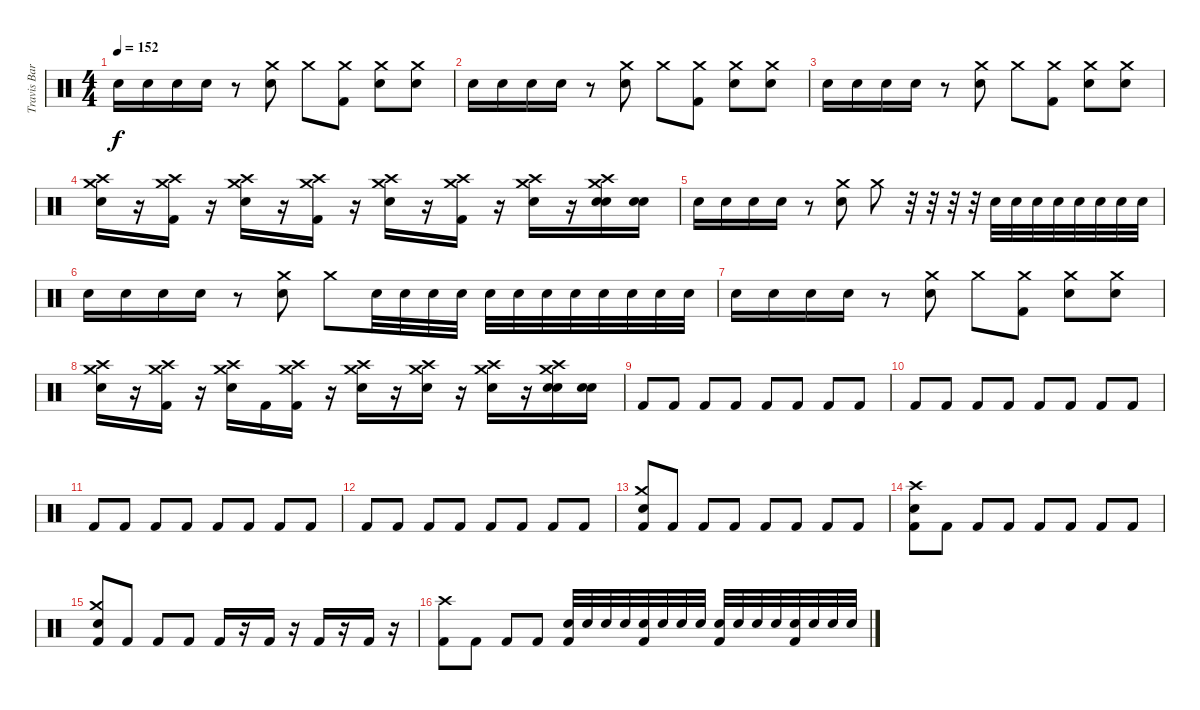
\track ("Travis Barker (Drums)" "Travis Bar") {instrument percussion}
\staff {score}
\articulation defaults
\ts (4 4)
\tempo 152
\clef neutral
\ks c "Snare (hit) 2".16{dy f} "Snare (hit) 2".16 "Snare (hit) 2".16 "Snare (hit) 2".16
r.8 ("Crash medium (hit)" "Snare (hit) 2").8 "Crash medium (hit)".8 ("Crash medium (hit)" "Kick (hit) 2").8 ("Crash medium (hit)" "Snare (hit) 2").8 ("Crash medium (hit)" "Snare (hit) 2").8 |
"Snare (hit) 2".16 "Snare (hit) 2".16 "Snare (hit) 2".16 "Snare (hit) 2".16 r.8 ("Crash medium (hit)" "Snare (hit) 2").8 "Crash medium (hit)".8 ("Crash medium (hit)" "Kick (hit) 2").8 ("Crash medium (hit)" "Snare (hit) 2").8 ("Crash medium (hit)" "Snare (hit) 2").8 |
"Snare (hit) 2".16 "Snare (hit) 2".16 "Snare (hit) 2".16 "Snare (hit) 2".16 r.8 ("Crash medium (hit)" "Snare (hit) 2").8 "Crash medium (hit)".8 ("Crash medium (hit)" "Kick (hit) 2").8 ("Crash medium (hit)" "Snare (hit) 2").8 ("Crash medium (hit)" "Snare (hit) 2").8 |
("Crash medium (hit)" "Crash high (hit)" "Snare (hit) 2").16 r.16 ("Crash medium (hit)" "Crash high (hit)" "Kick (hit) 2").16 r.16 ("Crash medium (hit)" "Crash high (hit)" "Snare (hit) 2").16 r.16 ("Crash medium (hit)" "Crash high (hit)" "Kick (hit) 2").16 r.16 ("Crash medium (hit)" "Crash high (hit)" "Snare (hit) 2").16 r.16 ("Crash medium (hit)" "Crash high (hit)" "Kick (hit) 2").16 r.16 ("Crash medium (hit)" "Crash high (hit)" "Snare (hit) 2").16 r.16 ("Crash medium (hit)" "Crash high (hit)" "Snare (hit) 2" "Snare (hit) 2").16 ("Snare (hit) 2" "Snare (hit) 2").16 |
"Snare (hit) 2".16 "Snare (hit) 2".16 "Snare (hit) 2".16 "Snare (hit) 2".16 r.8 ("Crash medium (hit)" "Snare (hit) 2").8 "Crash medium (hit)".8 r.32 r.32 r.32 r.32 "Snare (hit) 2".32 "Snare (hit) 2".32 "Snare (hit) 2".32 "Snare (hit) 2".32 "Snare (hit) 2".32 "Snare (hit) 2".32 "Snare (hit) 2".32 "Snare (hit) 2".32 |
"Snare (hit) 2".16 "Snare (hit) 2".16 "Snare (hit) 2".16 "Snare (hit) 2".16 r.8 ("Crash medium (hit)" "Snare (hit) 2").8 "Crash medium (hit)".8 "Snare (hit) 2".32 "Snare (hit) 2".32 "Snare (hit) 2".32 "Snare (hit) 2".32 "Snare (hit) 2".32 "Snare (hit) 2".32 "Snare (hit) 2".32 "Snare (hit) 2".32 "Snare (hit) 2".32 "Snare (hit) 2".32 "Snare (hit) 2".32 "Snare (hit) 2".32 |
"Snare (hit) 2".16 "Snare (hit) 2".16 "Snare (hit) 2".16 "Snare (hit) 2".16 r.8 ("Crash medium (hit)" "Snare (hit) 2").8 "Crash medium (hit)".8 ("Crash medium (hit)" "Kick (hit) 2").8 ("Crash medium (hit)" "Snare (hit) 2").8 ("Crash medium (hit)" "Snare (hit) 2").8 |
("Crash medium (hit)" "Crash high (hit)" "Snare (hit) 2").16 r.16 ("Crash medium (hit)" "Crash high (hit)" "Kick (hit) 2").16 r.16 ("Crash medium (hit)" "Crash high (hit)" "Snare (hit) 2").16 "Kick (hit) 2".16 ("Crash medium (hit)" "Crash high (hit)" "Kick (hit) 2").16 r.16 ("Crash medium (hit)" "Crash high (hit)" "Snare (hit) 2").16 r.16 ("Crash medium (hit)" "Crash high (hit)" "Snare (hit) 2").16 r.16 ("Crash medium (hit)" "Crash high (hit)" "Snare (hit) 2").16 r.16 ("Crash medium (hit)" "Crash high (hit)" "Snare (hit) 2" "Snare (hit) 2").16 ("Snare (hit) 2" "Snare (hit) 2").16 |
"Kick (hit) 2".8 "Kick (hit) 2".8 "Kick (hit) 2".8 "Kick (hit) 2".8 "Kick (hit) 2".8 "Kick (hit) 2".8 "Kick (hit) 2".8 "Kick (hit) 2".8 |
"Kick (hit) 2".8 "Kick (hit) 2".8 "Kick (hit) 2".8 "Kick (hit) 2".8 "Kick (hit) 2".8 "Kick (hit) 2".8 "Kick (hit) 2".8 "Kick (hit) 2".8 |
"Kick (hit) 2".8 "Kick (hit) 2".8 "Kick (hit) 2".8 "Kick (hit) 2".8 "Kick (hit) 2".8 "Kick (hit) 2".8 "Kick (hit) 2".8 "Kick (hit) 2".8 |
"Kick (hit) 2".8 "Kick (hit) 2".8 "Kick (hit) 2".8 "Kick (hit) 2".8 "Kick (hit) 2".8 "Kick (hit) 2".8 "Kick (hit) 2".8 "Kick (hit) 2".8 |
("Crash medium (hit)" "Kick (hit) 2" "Snare (hit) 2").8 "Kick (hit) 2".8 "Kick (hit) 2".8 "Kick (hit) 2".8 "Kick (hit) 2".8 "Kick (hit) 2".8 "Kick (hit) 2".8 "Kick (hit) 2".8 |
("Crash high (hit)" "Kick (hit) 2" "Snare (hit) 2").8 "Kick (hit) 2".8 "Kick (hit) 2".8 "Kick (hit) 2".8 "Kick (hit) 2".8 "Kick (hit) 2".8 "Kick (hit) 2".8 "Kick (hit) 2".8 |
("Crash medium (hit)" "Kick (hit) 2" "Snare (hit) 2").8 "Kick (hit) 2".8 "Kick (hit) 2".8 "Kick (hit) 2".8 "Kick (hit) 2".16 r.16 "Kick (hit) 2".16 r.16 "Kick (hit) 2".16 r.16 "Kick (hit) 2".16 r.16 |
("Crash high (hit)" "Kick (hit) 2").8 "Kick (hit) 2".8 "Kick (hit) 2".8 "Kick (hit) 2".8 ("Kick (hit) 2" "Snare (hit) 2").32 "Snare (hit) 2".32 "Snare (hit) 2".32 "Snare (hit) 2".32 ("Kick (hit) 2" "Snare (hit) 2").32 "Snare (hit) 2".32 "Snare (hit) 2".32 "Snare (hit) 2".32 ("Kick (hit) 2" "Snare (hit) 2").32 "Snare (hit) 2".32 "Snare (hit) 2".32 "Snare (hit) 2".32 ("Kick (hit) 2" "Snare (hit) 2").32 "Snare (hit) 2".32 "Snare (hit) 2".32 "Snare (hit) 2".32
